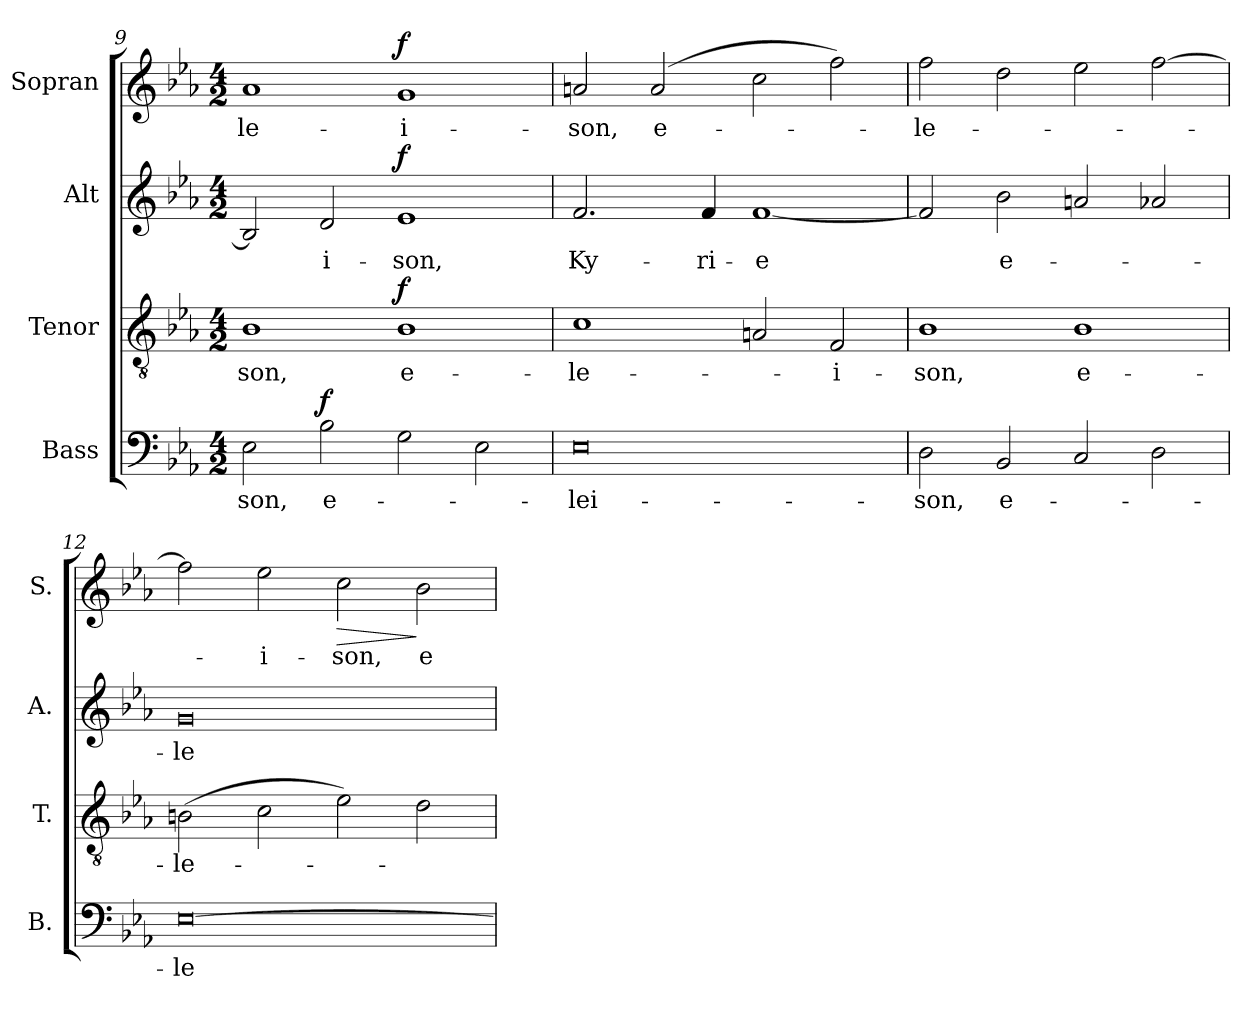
**kern	**text	**dynam	**kern	**text	**dynam	**kern	**text	**dynam	**kern	**text	**dynam
*part4	*part4	*part4	*part3	*part3	*part3	*part2	*part2	*part2	*part1	*part1	*part1
*staff4	*staff4	*staff4	*staff3	*staff3	*staff3	*staff2	*staff2	*staff2	*staff1	*staff1	*staff1
*I"Bass	*	*	*I"Tenor	*	*	*I"Alt	*	*	*I"Sopran	*	*
*I'B.	*	*	*I'T.	*	*	*I'A.	*	*	*I'S.	*	*
!!LO:LB:g=z
*clefF4	*	*	*clefGv2	*	*	*clefG2	*	*	*clefG2	*	*
*k[b-e-a-]	*	*	*k[b-e-a-]	*	*	*k[b-e-a-]	*	*	*k[b-e-a-]	*	*
*E-:	*	*	*E-:	*	*	*E-:	*	*	*E-:	*	*
*M4/2	*	*	*M4/2	*	*	*M4/2	*	*	*M4/2	*	*
=9	=9	=9	=9	=9	=9	=9	=9	=9	=9	=9	=9
!	!LO:LY:b	!	!	!LO:LY:b	!	!	!	!	!	!LO:LY:b	!
2E-\	-son,	.	1B-	-son,	.	2B-/]	.	.	1a-	-le-	.
!	!LO:LY:b	!LO:DY:a	!	!	!	!	!LO:LY:b	!	!	!	!
2B-\	e-	f	.	.	.	2d/	-i-	.	.	.	.
!	!	!	!	!LO:LY:b	!LO:DY:a	!	!LO:LY:b	!LO:DY:a	!	!LO:LY:b	!LO:DY:a
2G\	.	.	1B-	e-	f	1e-	-son,	f	1g	-i-	f
2E-\	.	.	.	.	.	.	.	.	.	.	.
=10	=10	=10	=10	=10	=10	=10	=10	=10	=10	=10	=10
!	!LO:LY:b	!	!	!LO:LY:b	!	!	!LO:LY:b	!	!	!LO:LY:b	!
0E-	-lei-	.	1c	-le-	.	2.f/	Ky-	.	2an/	-son,	.
!	!	!	!	!	!	!	!	!	!	!LO:LY:b	!
.	.	.	.	.	.	.	.	.	(2a/	e-	.
!	!	!	!	!	!	!	!LO:LY:b	!	!	!	!
.	.	.	.	.	.	4f/	-ri-	.	.	.	.
!	!	!	!	!	!	!	!LO:LY:b	!	!	!	!
.	.	.	2An/	.	.	[1f	-e	.	2cc\	.	.
!	!	!	!	!LO:LY:b	!	!	!	!	!	!	!
.	.	.	2F/	-i-	.	.	.	.	2ff\)	.	.
=11	=11	=11	=11	=11	=11	=11	=11	=11	=11	=11	=11
!	!LO:LY:b	!	!	!LO:LY:b	!	!	!	!	!	!LO:LY:b	!
2D\	-son,	.	1B-	-son,	.	2f/]	.	.	2ff\	-le-	.
!	!LO:LY:b	!	!	!	!	!	!LO:LY:b	!	!	!	!
2BB-/	e-	.	.	.	.	2b-\	e-	.	2dd\	.	.
!	!	!	!	!LO:LY:b	!	!	!	!	!	!	!
2C/	.	.	1B-	e-	.	2an/	.	.	2ee-\	.	.
2D\	.	.	.	.	.	2a-X/	.	.	[2ff\	.	.
=12	=12	=12	=12	=12	=12	=12	=12	=12	=12	=12	=12
!	!LO:LY:b	!	!	!LO:LY:b	!	!	!LO:LY:b	!	!	!	!
[0E-	-le-	.	(>2Bn\	-le-	.	0g	-le-	.	2ff\]	.	.
!	!	!	!	!	!	!	!	!	!	!LO:LY:b	!
.	.	.	2c\	.	.	.	.	.	2ee-\	-i-	.
!	!	!	!	!	!	!	!	!	!	!LO:LY:b	!LO:HP:b
.	.	.	2e-\)	.	.	.	.	.	2cc\	-son,	>
!	!	!	!	!	!	!	!	!	!	!LO:LY:b	!
.	.	.	2d\	.	.	.	.	.	2b-\	e-	]
=	=	=	=	=	=	=	=	=	=	=	=
*-	*-	*-	*-	*-	*-	*-	*-	*-	*-	*-	*-
